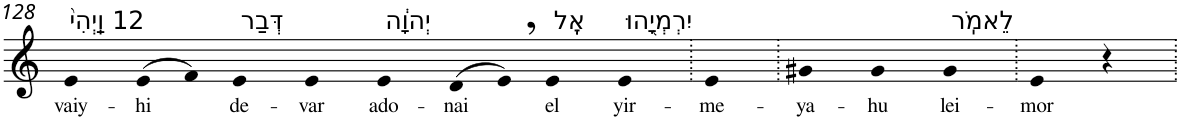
**kern	**text
*part1	*part1
*staff1	*staff1
*I"Piano	*
*I'Pno	*
!!LO:PB:g=z
*clefG2	*
*k[]	*
=128	=128
!LO:TX:a:t=12 וַֽיְהִי֙	!
!	!LO:LY:b
4e	vaiy-
!	!LO:LY:b
(>8e	-hi
8f)	.
!LO:TX:a:t=דְּבַר	!
!	!LO:LY:b
4e	de-
!	!LO:LY:b
4e	-var
!LO:TX:a:t=יְהוָ֔ה	!
!	!LO:LY:b
4e	ado-
!	!LO:LY:b
(>8d	-nai
8e,)	.
!LO:TX:a:t=אֶֽל	!
!	!LO:LY:b
4e	el
!LO:TX:a:t=יִרְמְיָ֖הוּ	!
!	!LO:LY:b
4e	yir-
=129.	=129.
!	!LO:LY:b
4e	-me-
=130.	=130.
!	!LO:LY:b
4g#X	-ya-
!	!LO:LY:b
4g#	-hu
!LO:TX:a:t=לֵאמֹֽר	!
!	!LO:LY:b
4g#	lei-
=131.	=131.
!	!LO:LY:b
4e	-mor
4r	.
=.	=.
*-	*-
